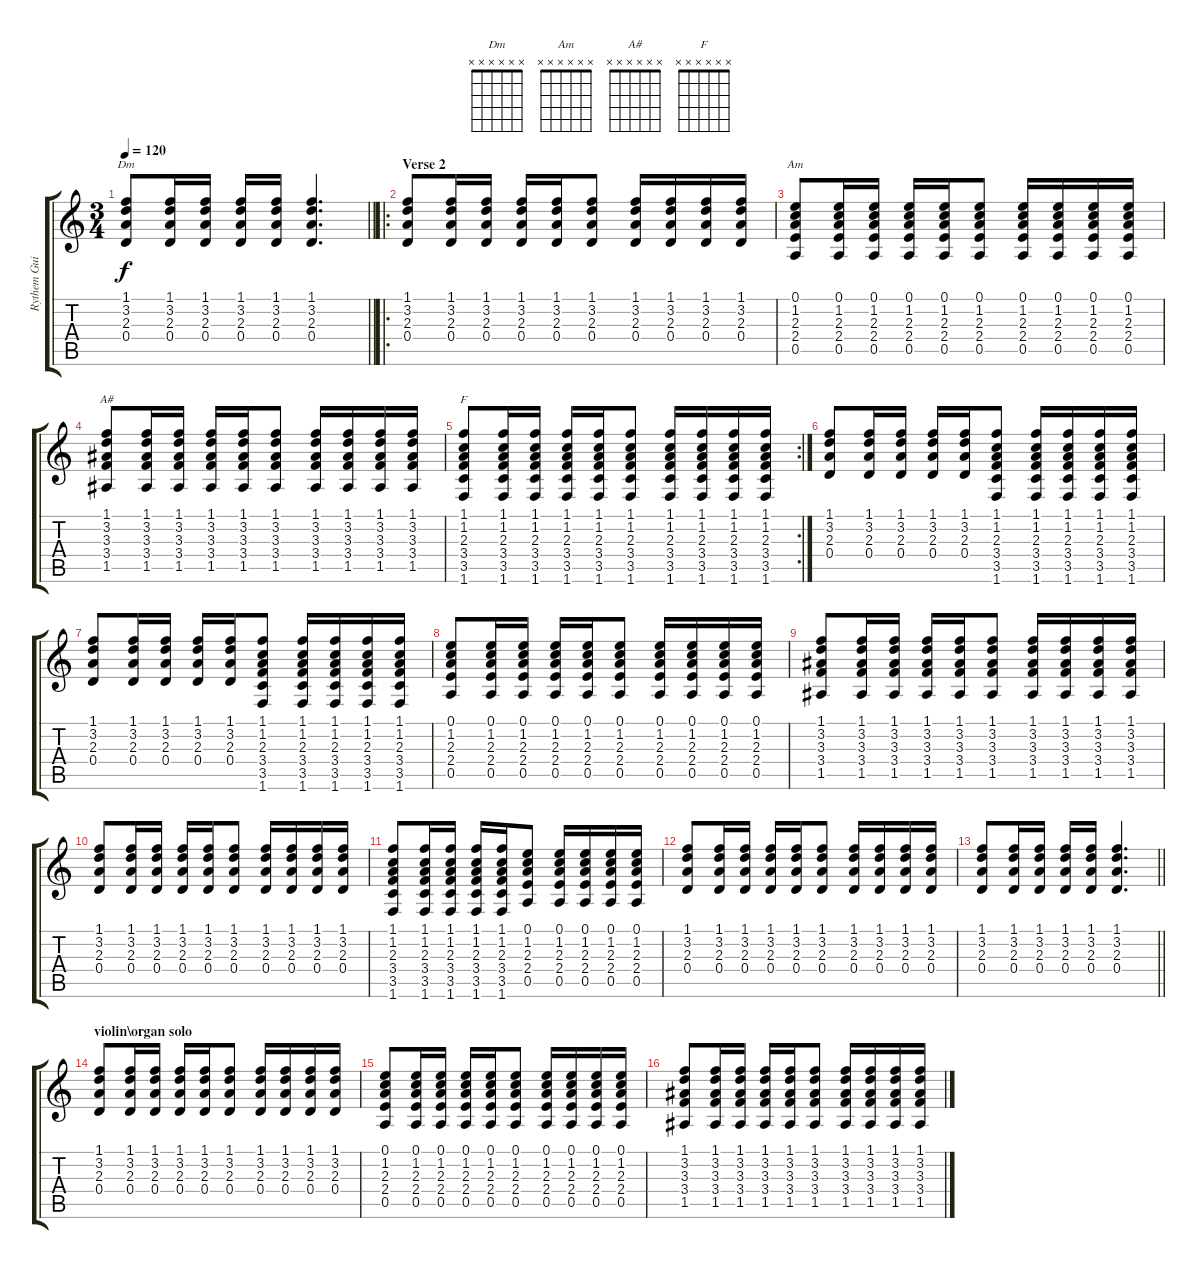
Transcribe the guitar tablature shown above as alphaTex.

\track ("Rythem Guitar" "Rythem Gui") {instrument acousticguitarsteel}
\staff {score tabs}
\tuning (E4 B3 G3 D3 A2 E2) {hide}
\chord ("Dm" x x x x x x)
\chord ("Am" x x x x x x)
\chord ("A#" x x x x x x)
\chord ("F" x x x x x x)
\ts (3 4)
\tempo 120
\clef g2
\barLineRight lightlight
\ks c
(1.1 3.2 2.3 0.4).8{ch "Dm" dy f} (1.1 3.2 2.3 0.4).16 (1.1 3.2 2.3 0.4).16 (1.1 3.2 2.3 0.4).16 (1.1 3.2 2.3 0.4).16 (1.1 3.2 2.3 0.4).4{d} |
\ro
\section ("" "Verse 2")
(1.1 3.2 2.3 0.4).8 (1.1 3.2 2.3 0.4).16 (1.1 3.2 2.3 0.4).16 (1.1 3.2 2.3 0.4).16 (1.1 3.2 2.3 0.4).16 (1.1 3.2 2.3 0.4).8 (1.1 3.2 2.3 0.4).16 (1.1 3.2 2.3 0.4).16 (1.1 3.2 2.3 0.4).16 (1.1 3.2 2.3 0.4).16 |
(0.1 1.2 2.3 2.4 0.5).8{ch "Am"} (0.1 1.2 2.3 2.4 0.5).16 (0.1 1.2 2.3 2.4 0.5).16 (0.1 1.2 2.3 2.4 0.5).16 (0.1 1.2 2.3 2.4 0.5).16 (0.1 1.2 2.3 2.4 0.5).8 (0.1 1.2 2.3 2.4 0.5).16 (0.1 1.2 2.3 2.4 0.5).16 (0.1 1.2 2.3 2.4 0.5).16 (0.1 1.2 2.3 2.4 0.5).16 |
(1.1 3.2 3.3 3.4 1.5).8{ch "A#"} (1.1 3.2 3.3 3.4 1.5).16 (1.1 3.2 3.3 3.4 1.5).16 (1.1 3.2 3.3 3.4 1.5).16 (1.1 3.2 3.3 3.4 1.5).16 (1.1 3.2 3.3 3.4 1.5).8 (1.1 3.2 3.3 3.4 1.5).16 (1.1 3.2 3.3 3.4 1.5).16 (1.1 3.2 3.3 3.4 1.5).16 (1.1 3.2 3.3 3.4 1.5).16 |
\rc 2
(1.1 1.2 2.3 3.4 3.5 1.6).8{ch "F"} (1.1 1.2 2.3 3.4 3.5 1.6).16 (1.1 1.2 2.3 3.4 3.5 1.6).16 (1.1 1.2 2.3 3.4 3.5 1.6).16 (1.1 1.2 2.3 3.4 3.5 1.6).16 (1.1 1.2 2.3 3.4 3.5 1.6).8 (1.1 1.2 2.3 3.4 3.5 1.6).16 (1.1 1.2 2.3 3.4 3.5 1.6).16 (1.1 1.2 2.3 3.4 3.5 1.6).16 (1.1 1.2 2.3 3.4 3.5 1.6).16 |
(1.1 3.2 2.3 0.4).8 (1.1 3.2 2.3 0.4).16 (1.1 3.2 2.3 0.4).16 (1.1 3.2 2.3 0.4).16 (1.1 3.2 2.3 0.4).16 (1.1 1.2 2.3 3.4 3.5 1.6).8 (1.1 1.2 2.3 3.4 3.5 1.6).16 (1.1 1.2 2.3 3.4 3.5 1.6).16 (1.1 1.2 2.3 3.4 3.5 1.6).16 (1.1 1.2 2.3 3.4 3.5 1.6).16 |
(1.1 3.2 2.3 0.4).8 (1.1 3.2 2.3 0.4).16 (1.1 3.2 2.3 0.4).16 (1.1 3.2 2.3 0.4).16 (1.1 3.2 2.3 0.4).16 (1.1 1.2 2.3 3.4 3.5 1.6).8 (1.1 1.2 2.3 3.4 3.5 1.6).16 (1.1 1.2 2.3 3.4 3.5 1.6).16 (1.1 1.2 2.3 3.4 3.5 1.6).16 (1.1 1.2 2.3 3.4 3.5 1.6).16 |
(0.1 1.2 2.3 2.4 0.5).8 (0.1 1.2 2.3 2.4 0.5).16 (0.1 1.2 2.3 2.4 0.5).16 (0.1 1.2 2.3 2.4 0.5).16 (0.1 1.2 2.3 2.4 0.5).16 (0.1 1.2 2.3 2.4 0.5).8 (0.1 1.2 2.3 2.4 0.5).16 (0.1 1.2 2.3 2.4 0.5).16 (0.1 1.2 2.3 2.4 0.5).16 (0.1 1.2 2.3 2.4 0.5).16 |
(1.1 3.2 3.3 3.4 1.5).8 (1.1 3.2 3.3 3.4 1.5).16 (1.1 3.2 3.3 3.4 1.5).16 (1.1 3.2 3.3 3.4 1.5).16 (1.1 3.2 3.3 3.4 1.5).16 (1.1 3.2 3.3 3.4 1.5).8 (1.1 3.2 3.3 3.4 1.5).16 (1.1 3.2 3.3 3.4 1.5).16 (1.1 3.2 3.3 3.4 1.5).16 (1.1 3.2 3.3 3.4 1.5).16 |
(1.1 3.2 2.3 0.4).8 (1.1 3.2 2.3 0.4).16 (1.1 3.2 2.3 0.4).16 (1.1 3.2 2.3 0.4).16 (1.1 3.2 2.3 0.4).16 (1.1 3.2 2.3 0.4).8 (1.1 3.2 2.3 0.4).16 (1.1 3.2 2.3 0.4).16 (1.1 3.2 2.3 0.4).16 (1.1 3.2 2.3 0.4).16 |
(1.1 1.2 2.3 3.4 3.5 1.6).8 (1.1 1.2 2.3 3.4 3.5 1.6).16 (1.1 1.2 2.3 3.4 3.5 1.6).16 (1.1 1.2 2.3 3.4 3.5 1.6).16 (1.1 1.2 2.3 3.4 3.5 1.6).16 (0.1 1.2 2.3 2.4 0.5).8 (0.1 1.2 2.3 2.4 0.5).16 (0.1 1.2 2.3 2.4 0.5).16 (0.1 1.2 2.3 2.4 0.5).16 (0.1 1.2 2.3 2.4 0.5).16 |
(1.1 3.2 2.3 0.4).8 (1.1 3.2 2.3 0.4).16 (1.1 3.2 2.3 0.4).16 (1.1 3.2 2.3 0.4).16 (1.1 3.2 2.3 0.4).16 (1.1 3.2 2.3 0.4).8 (1.1 3.2 2.3 0.4).16 (1.1 3.2 2.3 0.4).16 (1.1 3.2 2.3 0.4).16 (1.1 3.2 2.3 0.4).16 |
\barLineRight lightlight
(1.1 3.2 2.3 0.4).8 (1.1 3.2 2.3 0.4).16 (1.1 3.2 2.3 0.4).16 (1.1 3.2 2.3 0.4).16 (1.1 3.2 2.3 0.4).16 (1.1 3.2 2.3 0.4).4{d} |
\section ("" "violin\\organ solo")
(1.1 3.2 2.3 0.4).8 (1.1 3.2 2.3 0.4).16 (1.1 3.2 2.3 0.4).16 (1.1 3.2 2.3 0.4).16 (1.1 3.2 2.3 0.4).16 (1.1 3.2 2.3 0.4).8 (1.1 3.2 2.3 0.4).16 (1.1 3.2 2.3 0.4).16 (1.1 3.2 2.3 0.4).16 (1.1 3.2 2.3 0.4).16 |
(0.1 1.2 2.3 2.4 0.5).8 (0.1 1.2 2.3 2.4 0.5).16 (0.1 1.2 2.3 2.4 0.5).16 (0.1 1.2 2.3 2.4 0.5).16 (0.1 1.2 2.3 2.4 0.5).16 (0.1 1.2 2.3 2.4 0.5).8 (0.1 1.2 2.3 2.4 0.5).16 (0.1 1.2 2.3 2.4 0.5).16 (0.1 1.2 2.3 2.4 0.5).16 (0.1 1.2 2.3 2.4 0.5).16 |
(1.1 3.2 3.3 3.4 1.5).8 (1.1 3.2 3.3 3.4 1.5).16 (1.1 3.2 3.3 3.4 1.5).16 (1.1 3.2 3.3 3.4 1.5).16 (1.1 3.2 3.3 3.4 1.5).16 (1.1 3.2 3.3 3.4 1.5).8 (1.1 3.2 3.3 3.4 1.5).16 (1.1 3.2 3.3 3.4 1.5).16 (1.1 3.2 3.3 3.4 1.5).16 (1.1 3.2 3.3 3.4 1.5).16
